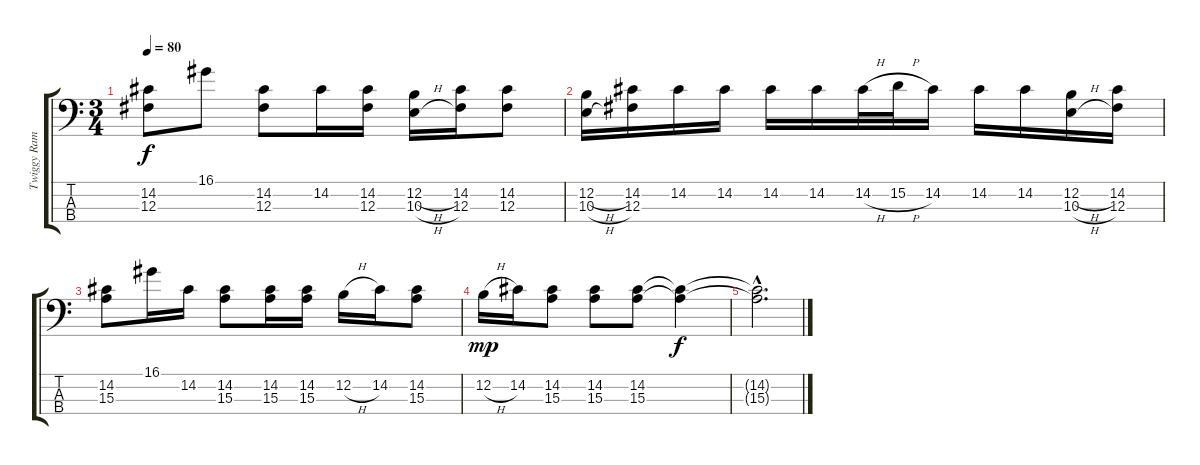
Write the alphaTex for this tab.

\track ("Twiggy Ramirez" "Twiggy Ram") {instrument electricbassfinger}
\staff {score tabs}
\tuning (E2 B1 Gb1 Db1) {hide}
\ts (3 4)
\tempo 80
\clef f4
\ks c
(14.2 12.3).8{dy f} 16.1.8 (14.2 12.3).8 14.2.16 (14.2 12.3).16 (12.2{h} 10.3{h}).16 (14.2 12.3).16 (14.2 12.3).8 |
(12.2{h} 10.3{h}).16 (14.2 12.3).16 14.2.16 14.2.16 14.2.16 14.2.16 14.2{h}.32 15.2{h}.32 14.2.16 14.2.16 14.2.16 (12.2{h} 10.3{h}).16 (14.2 12.3).16 |
(14.2 15.3).8 16.1.16 14.2.16 (14.2 15.3).8 (14.2 15.3).16 (14.2 15.3).16 12.2{h}.16 14.2.16 (14.2 15.3).8 |
12.2{h}.16{dy mp} 14.2.16 (14.2 15.3).8 (14.2 15.3).8 (14.2 15.3).8 (14.2{t} 15.3{t}).4{dy f} |
(14.2{hac t} 15.3{hac t}).2{d}
